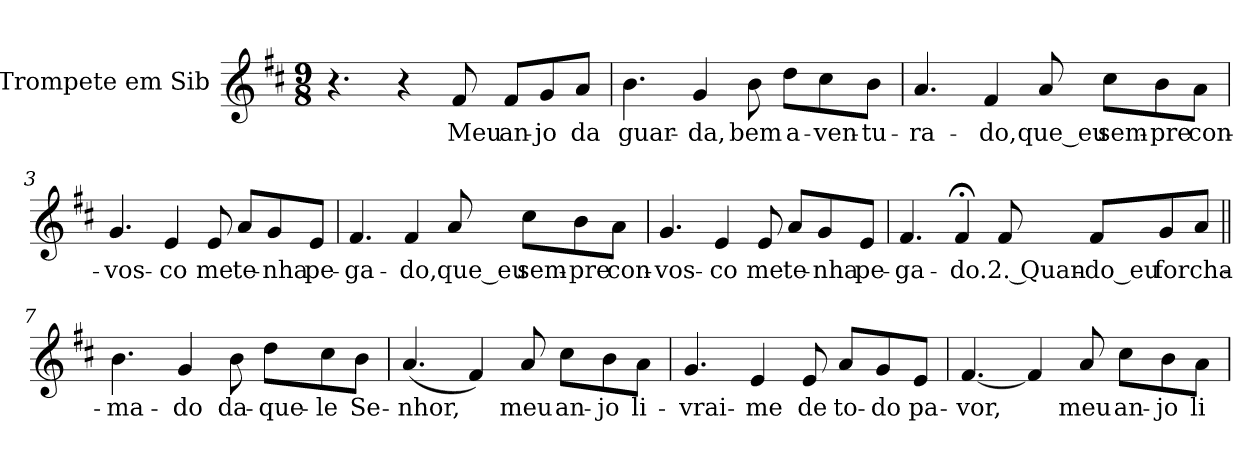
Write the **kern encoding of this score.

**kern	**text
*part1	*part1
*staff1	*staff1
*I"Trompete em Sib	*
*I'Tpte.	*
!!LO:PB:g=z
*clefG2	*
*ITrd1c2	*
*k[]	*
*C:	*
*M9/8	*
*MM60	*
=	=
4.r	.
4r	.
!	!LO:LY:b:color=#000000
8ei/	Meu
!	!LO:LY:b:color=#000000
8ei/L	an-
!	!LO:LY:b:color=#000000
8fi/	-jo
!	!LO:LY:b:color=#000000
8gi/J	da
=1	=1
!	!LO:LY:b:color=#000000
4.ai\	guar-
!	!LO:LY:b:color=#000000
4fi/	-da,
!	!LO:LY:b:color=#000000
8ai\	bem
!	!LO:LY:b:color=#000000
8cci\L	a-
!	!LO:LY:b:color=#000000
8bi\	-ven-
!	!LO:LY:b:color=#000000
8ai\J	-tu-
=2	=2
!	!LO:LY:b:color=#000000
4.gi/	-ra-
!	!LO:LY:b:color=#000000
4ei/	-do,
!	!LO:LY:b:color=#000000
8gi/	que_eu
!	!LO:LY:b:color=#000000
8bi\L	sem-
!	!LO:LY:b:color=#000000
8ai\	-pre
!	!LO:LY:b:color=#000000
8gi\J	con-
!!LO:LB:g=z
=3	=3
!	!LO:LY:b:color=#000000
4.fi/	-vos-
!	!LO:LY:b:color=#000000
4di/	-co
!	!LO:LY:b:color=#000000
8di/	me
!	!LO:LY:b:color=#000000
8gi/L	te-
!	!LO:LY:b:color=#000000
8fi/	-nha
!	!LO:LY:b:color=#000000
8di/J	pe-
=4	=4
!	!LO:LY:b:color=#000000
4.ei/	-ga-
!	!LO:LY:b:color=#000000
4ei/	-do,
!	!LO:LY:b:color=#000000
8gi/	que_eu
!	!LO:LY:b:color=#000000
8bi\L	sem-
!	!LO:LY:b:color=#000000
8ai\	-pre
!	!LO:LY:b:color=#000000
8gi\J	con-
=5	=5
!	!LO:LY:b:color=#000000
4.fi/	-vos-
!	!LO:LY:b:color=#000000
4di/	-co
!	!LO:LY:b:color=#000000
8di/	me
!	!LO:LY:b:color=#000000
8gi/L	te-
!	!LO:LY:b:color=#000000
8fi/	-nha
!	!LO:LY:b:color=#000000
8di/J	pe-
!!LO:LB:g=z
=6	=6
!	!LO:LY:b:color=#000000
4.ei/	-ga-
!	!LO:LY:b:color=#000000
4e;i/	-do.
!	!LO:LY:b:color=#000000
8ei/	2. Quan-
!	!LO:LY:b:color=#000000
8ei/L	-do_eu
!	!LO:LY:b:color=#000000
8fi/	for
!	!LO:LY:b:color=#000000
8gi/J	cha-
=7||	=7||
!	!LO:LY:b:color=#000000
4.ai\	-ma-
!	!LO:LY:b:color=#000000
4fi/	-do
!	!LO:LY:b:color=#000000
8ai\	da-
!	!LO:LY:b:color=#000000
8cci\L	-que-
!	!LO:LY:b:color=#000000
8bi\	-le
!	!LO:LY:b:color=#000000
8ai\J	Se-
=8	=8
!	!LO:LY:b:color=#000000
(4.gi/	-nhor,
4ei/)	.
!	!LO:LY:b:color=#000000
8gi/	meu
!	!LO:LY:b:color=#000000
8bi\L	an-
!	!LO:LY:b:color=#000000
8ai\	-jo
!	!LO:LY:b:color=#000000
8gi\J	li-
=9	=9
!	!LO:LY:b:color=#000000
4.fi/	-vrai-
!	!LO:LY:b:color=#000000
4di/	-me
!	!LO:LY:b:color=#000000
8di/	de
!	!LO:LY:b:color=#000000
8gi/L	to-
!	!LO:LY:b:color=#000000
8fi/	-do
!	!LO:LY:b:color=#000000
8di/J	pa-
!!LO:LB:g=z
=10	=10
!	!LO:LY:b:color=#000000
[<4.ei/	-vor,
4ei/]	.
!	!LO:LY:b:color=#000000
8gi/	meu
!	!LO:LY:b:color=#000000
8bi\L	an-
!	!LO:LY:b:color=#000000
8ai\	-jo
!	!LO:LY:b:color=#000000
8gi\J	li-
=	=
*-	*-
